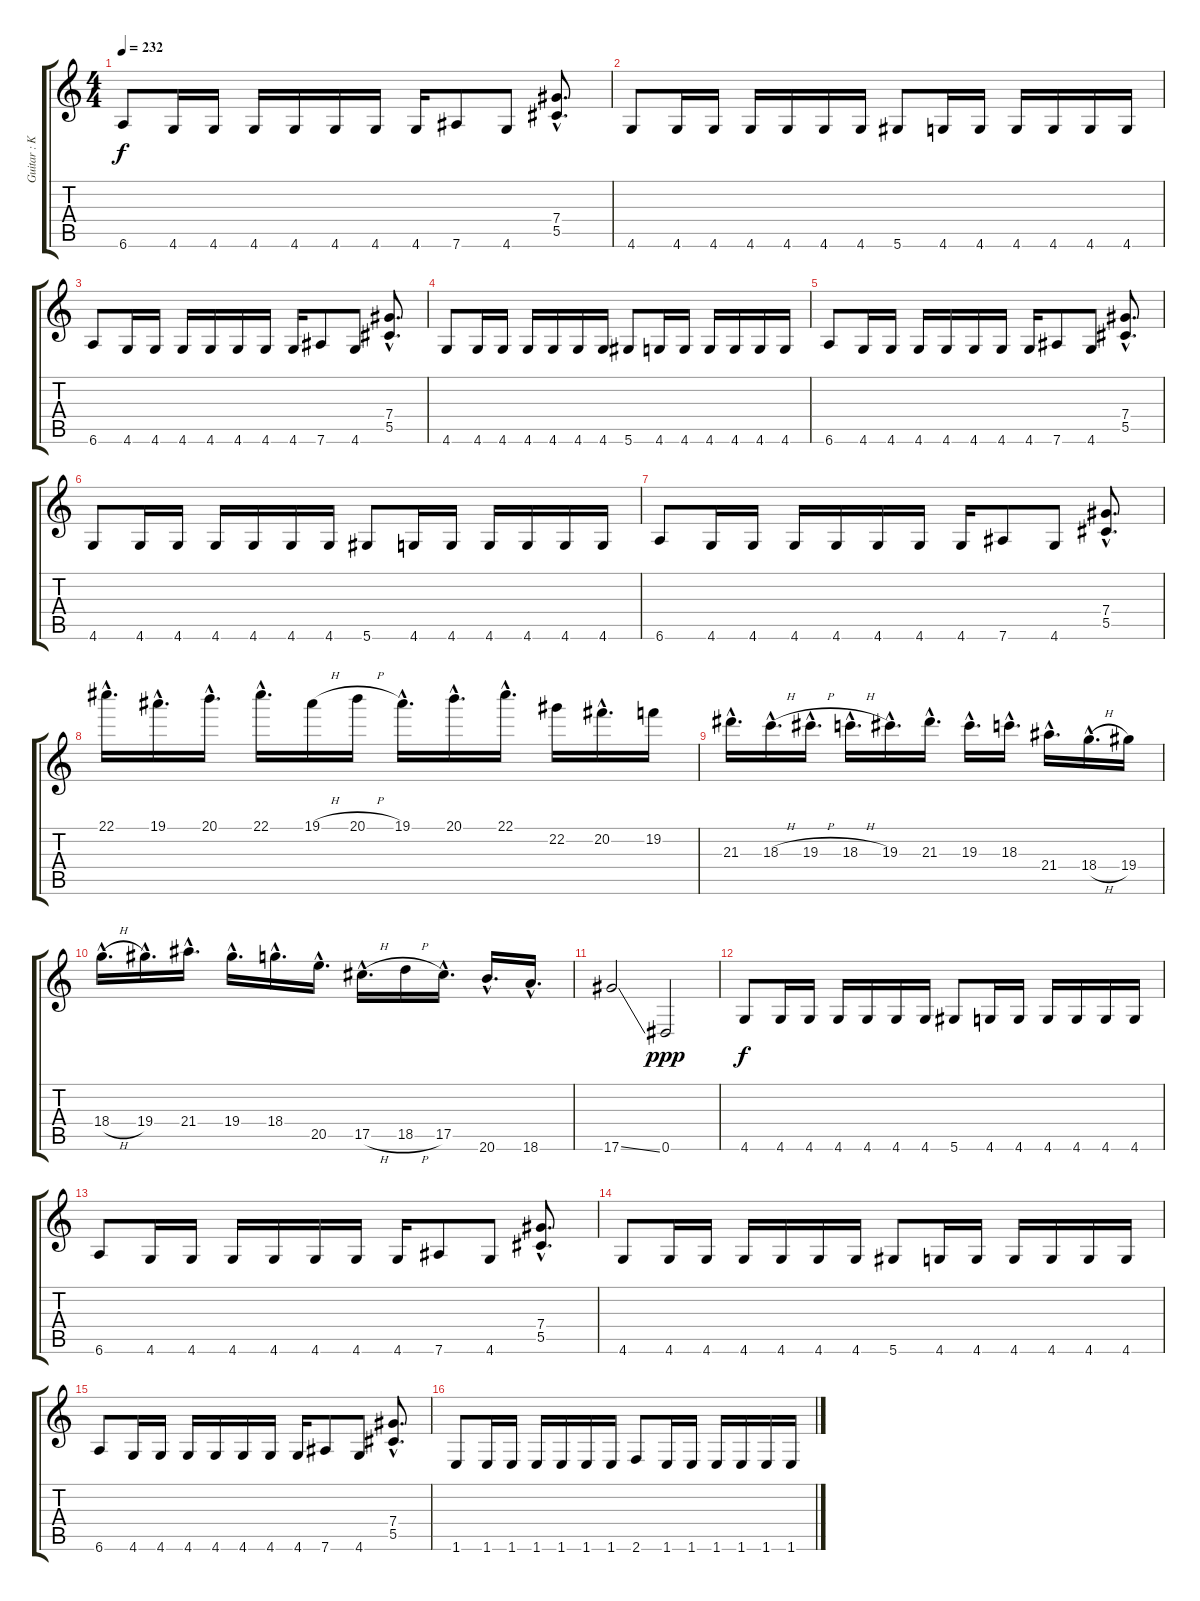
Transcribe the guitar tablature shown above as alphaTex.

\track ("Guitar : Kerry King" "Guitar : K") {instrument distortionguitar}
\staff {score tabs}
\tuning (Eb4 Bb3 Gb3 Db3 Ab2 Eb2) {hide}
\ts (4 4)
\tempo 232
\clef g2
\ks c
6.6.8{dy f} 4.6.16 4.6.16 4.6.16 4.6.16 4.6.16 4.6.16 4.6.16 7.6.8 4.6.8 (7.4{hac} 5.5{hac}).8{d} |
4.6.8 4.6.16 4.6.16 4.6.16 4.6.16 4.6.16 4.6.16 5.6.8 4.6.16 4.6.16 4.6.16 4.6.16 4.6.16 4.6.16 |
6.6.8 4.6.16 4.6.16 4.6.16 4.6.16 4.6.16 4.6.16 4.6.16 7.6.8 4.6.8 (7.4{hac} 5.5{hac}).8{d} |
4.6.8 4.6.16 4.6.16 4.6.16 4.6.16 4.6.16 4.6.16 5.6.8 4.6.16 4.6.16 4.6.16 4.6.16 4.6.16 4.6.16 |
6.6.8 4.6.16 4.6.16 4.6.16 4.6.16 4.6.16 4.6.16 4.6.16 7.6.8 4.6.8 (7.4{hac} 5.5{hac}).8{d} |
4.6.8 4.6.16 4.6.16 4.6.16 4.6.16 4.6.16 4.6.16 5.6.8 4.6.16 4.6.16 4.6.16 4.6.16 4.6.16 4.6.16 |
6.6.8 4.6.16 4.6.16 4.6.16 4.6.16 4.6.16 4.6.16 4.6.16 7.6.8 4.6.8 (7.4{hac} 5.5{hac}).8{d} |
22.1{hac}.16{d} 19.1{hac}.16{d} 20.1{hac}.16{d} 22.1{hac}.16{d} 19.1{h}.16 20.1{h}.16 19.1{hac}.16{d} 20.1{hac}.16{d} 22.1{hac}.16{d} 22.2.16 20.2{hac}.16{d} 19.2.16 |
21.3{hac}.16{d} 18.3{h hac}.16{d} 19.3{h hac}.16{d} 18.3{h hac}.16{d} 19.3{hac}.16{d} 21.3{hac}.16{d} 19.3{hac}.16{d} 18.3{hac}.16{d} 21.4{hac}.16{d} 18.4{h hac}.16{d} 19.4.16 |
18.4{h hac}.16{d} 19.4{hac}.16{d} 21.4{hac}.16{d} 19.4{hac}.16{d} 18.4{hac}.16{d} 20.5{hac}.16{d} 17.5{h hac}.16{d} 18.5{h}.16 17.5{hac}.16{d} 20.6{hac}.16{d} 18.6{hac}.16{d} |
17.6{ss}.2 0.6.2{dy ppp} |
4.6.8{dy f} 4.6.16 4.6.16 4.6.16 4.6.16 4.6.16 4.6.16 5.6.8 4.6.16 4.6.16 4.6.16 4.6.16 4.6.16 4.6.16 |
6.6.8 4.6.16 4.6.16 4.6.16 4.6.16 4.6.16 4.6.16 4.6.16 7.6.8 4.6.8 (7.4{hac} 5.5{hac}).8{d} |
4.6.8 4.6.16 4.6.16 4.6.16 4.6.16 4.6.16 4.6.16 5.6.8 4.6.16 4.6.16 4.6.16 4.6.16 4.6.16 4.6.16 |
6.6.8 4.6.16 4.6.16 4.6.16 4.6.16 4.6.16 4.6.16 4.6.16 7.6.8 4.6.8 (7.4{hac} 5.5{hac}).8{d} |
1.6.8 1.6.16 1.6.16 1.6.16 1.6.16 1.6.16 1.6.16 2.6.8 1.6.16 1.6.16 1.6.16 1.6.16 1.6.16 1.6.16
